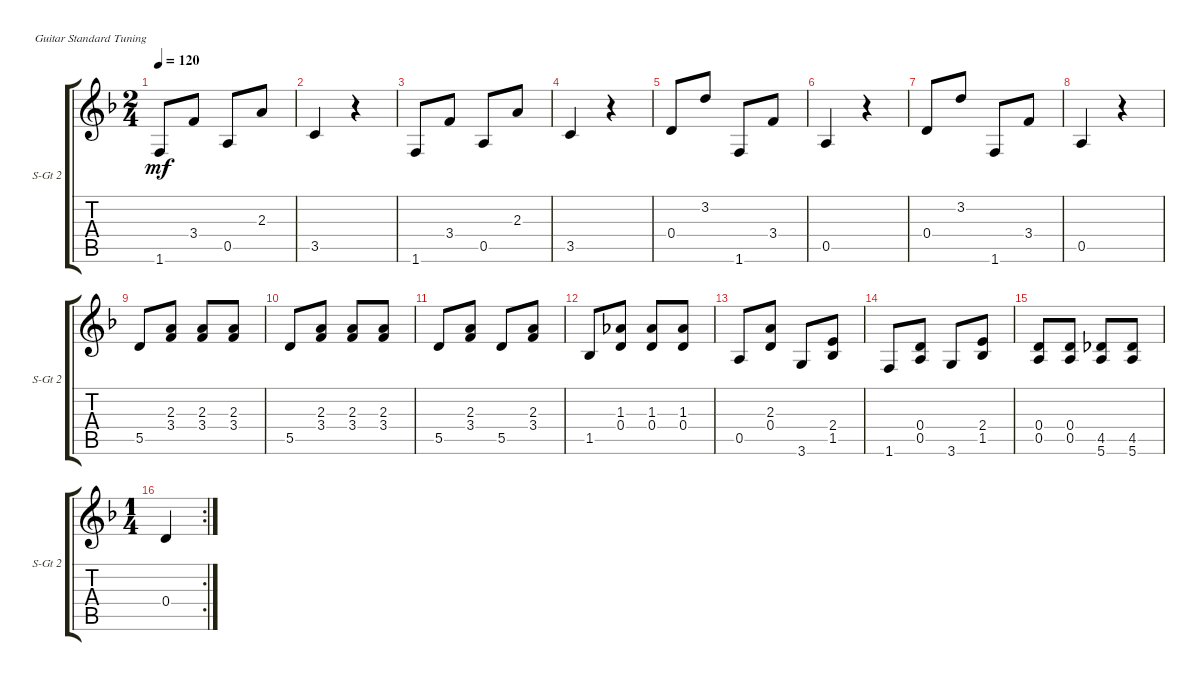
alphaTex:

\defaultSystemsLayout 4
\bracketExtendMode groupsimilarinstruments
\useSystemSignSeparator
\singleTrackTrackNamePolicy allsystems
\multiTrackTrackNamePolicy allsystems
\firstSystemTrackNameOrientation horizontal
\otherSystemsTrackNameOrientation horizontal
\track ("Steel Guitar 2" "S-Gt 2") {instrument acousticguitarsteel}
\staff {score tabs}
\tuning (E4 B3 G3 D3 A2 E2)
\ts (2 4)
\tempo 120
\clef g2
\ks dminor
1.6.8{dy mf} 3.4.8 0.5.8 2.3.8 |
3.5.4 r.4 |
1.6.8 3.4.8 0.5.8 2.3.8 |
3.5.4 r.4 |
0.4.8 3.2.8 1.6.8 3.4.8 |
0.5.4 r.4 |
0.4.8 3.2.8 1.6.8 3.4.8 |
0.5.4 r.4 |
5.5.8 (3.4 2.3).8 (2.3 3.4).8 (2.3 3.4).8 |
5.5.8 (3.4 2.3).8 (2.3 3.4).8 (2.3 3.4).8 |
5.5.8 (3.4 2.3).8 5.5.8 (2.3 3.4).8 |
1.5.8 (0.4 1.3).8 (1.3 0.4).8 (1.3 0.4).8 |
0.5.8 (0.4 2.3).8 3.6.8 (1.5 2.4).8 |
1.6.8 (0.5 0.4).8 3.6.8 (1.5 2.4).8 |
(0.5 0.4).8 (0.4 0.5).8 (5.6 4.5).8 (4.5 5.6).8 |
\rc 2
\ts (1 4)
0.4.4
